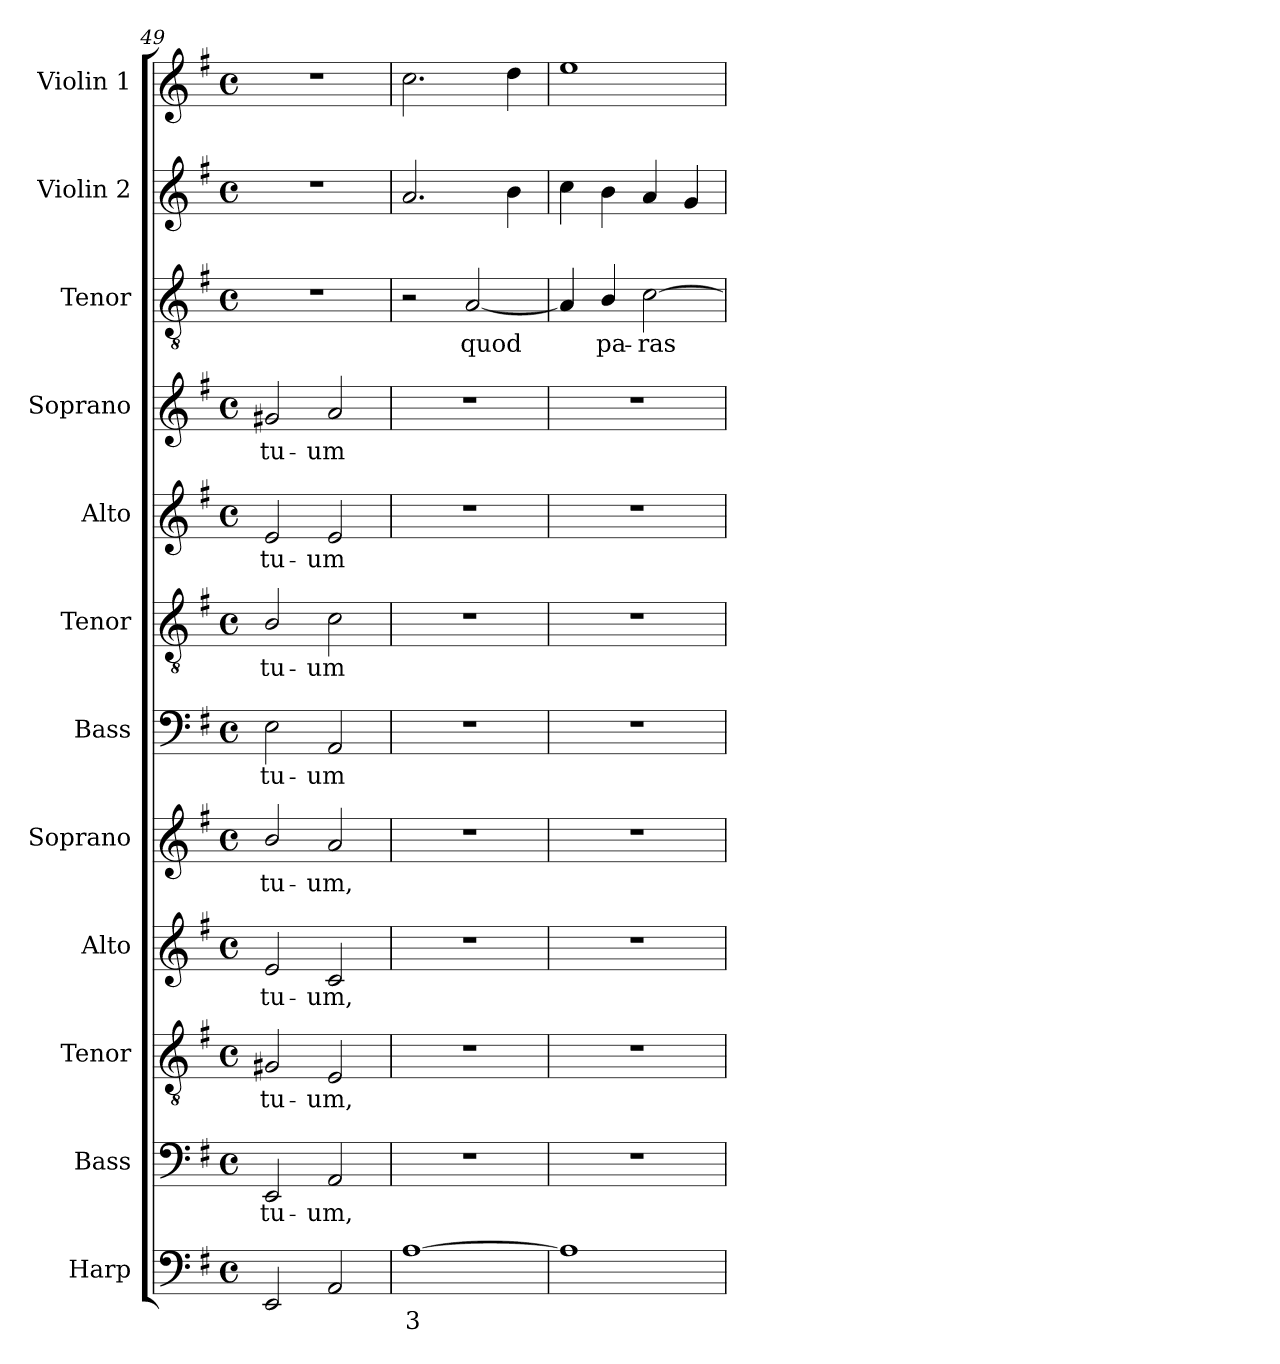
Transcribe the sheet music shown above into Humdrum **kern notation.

**kern	**text	**kern	**text	**kern	**text	**kern	**text	**kern	**text	**kern	**text	**kern	**text	**kern	**text	**kern	**text	**kern	**text	**kern	**kern
*part12	*part12	*part11	*part11	*part10	*part10	*part9	*part9	*part8	*part8	*part7	*part7	*part6	*part6	*part5	*part5	*part4	*part4	*part3	*part3	*part2	*part1
*staff12	*staff12	*staff11	*staff11	*staff10	*staff10	*staff9	*staff9	*staff8	*staff8	*staff7	*staff7	*staff6	*staff6	*staff5	*staff5	*staff4	*staff4	*staff3	*staff3	*staff2	*staff1
*I"Harp	*	*I"Bass	*	*I"Tenor	*	*I"Alto	*	*I"Soprano	*	*I"Bass	*	*I"Tenor	*	*I"Alto	*	*I"Soprano	*	*I"Tenor	*	*I"Violin 2	*I"Violin 1
*I'Hp.	*	*I'B.	*	*I'T.	*	*I'A.	*	*I'S.	*	*I'B.	*	*I'T.	*	*I'A.	*	*I'S.	*	*I'T.	*	*I'Vln. 2	*I'Vln. 1
*clefF4	*	*clefF4	*	*clefGv2	*	*clefG2	*	*clefG2	*	*clefF4	*	*clefGv2	*	*clefG2	*	*clefG2	*	*clefGv2	*	*clefG2	*clefG2
*	*	*	*	*ITrd7c12	*	*	*	*	*	*	*	*ITrd7c12	*	*	*	*	*	*ITrd7c12	*	*	*
*k[f#]	*	*k[f#]	*	*k[f#]	*	*k[f#]	*	*k[f#]	*	*k[f#]	*	*k[f#]	*	*k[f#]	*	*k[f#]	*	*k[f#]	*	*k[f#]	*k[f#]
*G:	*	*G:	*	*G:	*	*G:	*	*G:	*	*G:	*	*G:	*	*G:	*	*G:	*	*G:	*	*G:	*G:
*M4/4	*	*M4/4	*	*M4/4	*	*M4/4	*	*M4/4	*	*M4/4	*	*M4/4	*	*M4/4	*	*M4/4	*	*M4/4	*	*M4/4	*M4/4
*met(c)	*	*met(c)	*	*met(c)	*	*met(c)	*	*met(c)	*	*met(c)	*	*met(c)	*	*met(c)	*	*met(c)	*	*met(c)	*	*met(c)	*met(c)
=49	=49	=49	=49	=49	=49	=49	=49	=49	=49	=49	=49	=49	=49	=49	=49	=49	=49	=49	=49	=49	=49
!	!	!	!LO:LY:b:color=#000000	!	!	!	!	!	!	!	!	!	!	!	!	!	!	!	!	!	!
!	!	!	!	!	!LO:LY:b:color=#000000	!	!	!	!	!	!	!	!	!	!	!	!	!	!	!	!
!	!	!	!	!	!	!	!LO:LY:b:color=#000000	!	!	!	!	!	!	!	!	!	!	!	!	!	!
!	!	!	!	!	!	!	!	!	!LO:LY:b:color=#000000	!	!	!	!	!	!	!	!	!	!	!	!
!	!	!	!	!	!	!	!	!	!	!	!LO:LY:b:color=#000000	!	!	!	!	!	!	!	!	!	!
!	!	!	!	!	!	!	!	!	!	!	!	!	!LO:LY:b:color=#000000	!	!	!	!	!	!	!	!
!	!	!	!	!	!	!	!	!	!	!	!	!	!	!	!LO:LY:b:color=#000000	!	!	!	!	!	!
!	!	!	!	!	!	!	!	!	!	!	!	!	!	!	!	!	!LO:LY:b:color=#000000	!	!	!	!
2EEi/	.	2EEi/	tu-	2GG#Xi/	tu-	2ei/	tu-	2bi/	tu-	2Ei\	tu-	2BBi/	tu-	2ei/	tu-	2g#Xi/	tu-	1r	.	1r	1r
!	!	!	!LO:LY:b:color=#000000	!	!	!	!	!	!	!	!	!	!	!	!	!	!	!	!	!	!
!	!	!	!	!	!LO:LY:b:color=#000000	!	!	!	!	!	!	!	!	!	!	!	!	!	!	!	!
!	!	!	!	!	!	!	!LO:LY:b:color=#000000	!	!	!	!	!	!	!	!	!	!	!	!	!	!
!	!	!	!	!	!	!	!	!	!LO:LY:b:color=#000000	!	!	!	!	!	!	!	!	!	!	!	!
!	!	!	!	!	!	!	!	!	!	!	!LO:LY:b:color=#000000	!	!	!	!	!	!	!	!	!	!
!	!	!	!	!	!	!	!	!	!	!	!	!	!LO:LY:b:color=#000000	!	!	!	!	!	!	!	!
!	!	!	!	!	!	!	!	!	!	!	!	!	!	!	!LO:LY:b:color=#000000	!	!	!	!	!	!
!	!	!	!	!	!	!	!	!	!	!	!	!	!	!	!	!	!LO:LY:b:color=#000000	!	!	!	!
2AAi/	.	2AAi/	-um,	2EEi/	-um,	2ci/	-um,	2ai/	-um,	2AAi/	-um	2Ci\	-um	2ei/	-um	2ai/	-um	.	.	.	.
=50	=50	=50	=50	=50	=50	=50	=50	=50	=50	=50	=50	=50	=50	=50	=50	=50	=50	=50	=50	=50	=50
!	!LO:LY:b:color=#000000	!	!	!	!	!	!	!	!	!	!	!	!	!	!	!	!	!	!	!	!
[>1Ai	3	1r	.	1r	.	1r	.	1r	.	1r	.	1r	.	1r	.	1r	.	2r	.	2.ai/	2.cci\
!	!	!	!	!	!	!	!	!	!	!	!	!	!	!	!	!	!	!	!LO:LY:b:color=#000000	!	!
.	.	.	.	.	.	.	.	.	.	.	.	.	.	.	.	.	.	[<2AAi/	quod	.	.
.	.	.	.	.	.	.	.	.	.	.	.	.	.	.	.	.	.	.	.	4bi\	4ddi\
=51	=51	=51	=51	=51	=51	=51	=51	=51	=51	=51	=51	=51	=51	=51	=51	=51	=51	=51	=51	=51	=51
1Ai]	.	1r	.	1r	.	1r	.	1r	.	1r	.	1r	.	1r	.	1r	.	4AAi/]	.	4cci\	1eei
!	!	!	!	!	!	!	!	!	!	!	!	!	!	!	!	!	!	!	!LO:LY:b:color=#000000	!	!
.	.	.	.	.	.	.	.	.	.	.	.	.	.	.	.	.	.	4BBi/	pa-	4bi\	.
!	!	!	!	!	!	!	!	!	!	!	!	!	!	!	!	!	!	!	!LO:LY:b:color=#000000	!	!
.	.	.	.	.	.	.	.	.	.	.	.	.	.	.	.	.	.	[>2Ci\	-ras-	4ai/	.
.	.	.	.	.	.	.	.	.	.	.	.	.	.	.	.	.	.	.	.	4gi/	.
=	=	=	=	=	=	=	=	=	=	=	=	=	=	=	=	=	=	=	=	=	=
*-	*-	*-	*-	*-	*-	*-	*-	*-	*-	*-	*-	*-	*-	*-	*-	*-	*-	*-	*-	*-	*-
